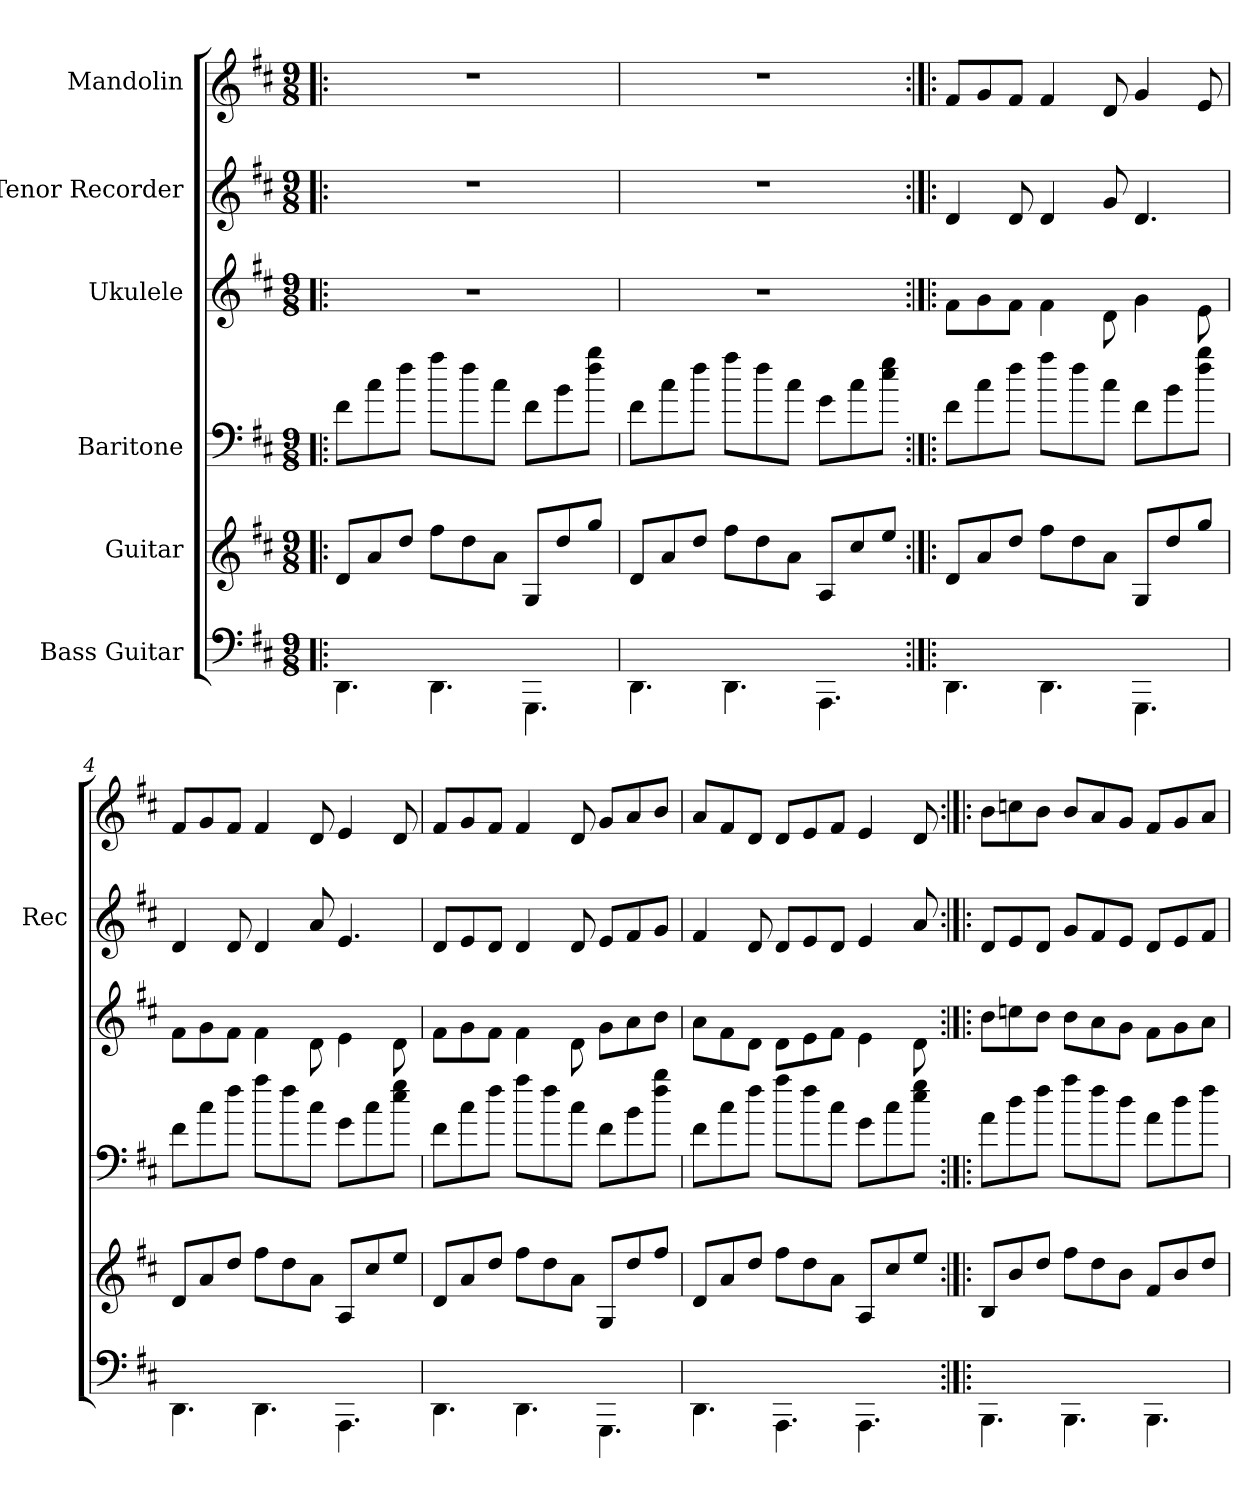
**kern	**kern	**kern	**kern	**kern	**kern
*part6	*part5	*part4	*part3	*part2	*part1
*staff6	*staff5	*staff4	*staff3	*staff2	*staff1
*I"Bass Guitar	*I"Guitar	*I"Baritone	*I"Ukulele	*I"Tenor Recorder	*I"Mandolin
*	*	*	*	*I'Rec	*
*stria4	*	*stria4	*stria4	*	*
*	*clefG2	*	*	*clefG2	*clefG2
*	*ITrd7c12	*ITrd7c12	*	*	*
*k[f#c#]	*k[f#c#]	*k[f#c#]	*k[f#c#]	*k[f#c#]	*k[f#c#]
*D:	*D:	*D:	*D:	*D:	*D:
*M9/8	*M9/8	*M9/8	*M9/8	*M9/8	*M9/8
*MM150	*MM150	*MM150	*MM150	*MM150	*MM150
=1!|:	=1!|:	=1!|:	=1!|:	=1!|:	=1!|:
*^	*	*	*	*	*
1ryy	4.DD\	8Di/L	8Di\L	8%9r	8%9r	8%9r
.	.	8Ai/	8Ai\	.	.	.
.	.	8di/J	8di\J	.	.	.
.	4.DD\	8f#i\L	8f#i\L	.	.	.
.	.	8di\	8di\	.	.	.
.	.	8Ai\J	8Ai\J	.	.	.
.	4.GGG\	8GGi/L	8Di\L	.	.	.
.	.	8di/	8Gi\	.	.	.
8ryy	.	8gi/J	8di\ 8gi\J	.	.	.
*v	*v	*	*	*	*	*
=2	=2	=2	=2	=2	=2
4.DD\	8Di/L	8Di\L	8%9r	8%9r	8%9r
.	8Ai/	8Ai\	.	.	.
.	8di/J	8di\J	.	.	.
4.DD\	8f#i\L	8f#i\L	.	.	.
.	8di\	8di\	.	.	.
.	8Ai\J	8Ai\J	.	.	.
4.AAA\	8AAi/L	8Ei\L	.	.	.
.	8c#i/	8Ai\	.	.	.
.	8ei/J	8c#i\ 8ei\J	.	.	.
!!LO:LB:g=z
=3:|!|:	=3:|!|:	=3:|!|:	=3:|!|:	=3:|!|:	=3:|!|:
4.DD\	8Di/L	8Di\L	8f#j\L	4dZ/	8f#V/L
.	8Ai/	8Ai\	8gj\	.	8gV/
.	8di/J	8di\J	8f#j\J	8dZ/	8f#V/J
4.DD\	8f#i\L	8f#i\L	4f#j\	4dZ/	4f#V/
.	8di\	8di\	.	.	.
.	8Ai\J	8Ai\J	8dj\	8gZ/	8dV/
4.GGG\	8GGi/L	8Di\L	4gj\	4.dZ/	4gV/
.	8di/	8Gi\	.	.	.
.	8gi/J	8di\ 8gi\J	8ej\	.	8eV/
=4	=4	=4	=4	=4	=4
*^	*	*	*	*	*
1ryy	4.DD\	8Di/L	8Di\L	8f#j\L	4dZ/	8f#V/L
.	.	8Ai/	8Ai\	8gj\	.	8gV/
.	.	8di/J	8di\J	8f#j\J	8dZ/	8f#V/J
.	4.DD\	8f#i\L	8f#i\L	4f#j\	4dZ/	4f#V/
.	.	8di\	8di\	.	.	.
.	.	8Ai\J	8Ai\J	8dj\	8aZ/	8dV/
.	4.AAA\	8AAi/L	8Ei\L	4ej\	4.eZ/	4eV/
.	.	8c#i/	8Ai\	.	.	.
8ryy	.	8ei/J	8c#i\ 8ei\J	8dj\	.	8dV/
=5	=5	=5	=5	=5	=5	=5
1ryy	4.DD\	8Di/L	8Di\L	8f#j\L	8dZ/L	8f#V/L
.	.	8Ai/	8Ai\	8gj\	8eZ/	8gV/
.	.	8di/J	8di\J	8f#j\J	8dZ/J	8f#V/J
.	4.DD\	8f#i\L	8f#i\L	4f#j\	4dZ/	4f#V/
.	.	8di\	8di\	.	.	.
.	.	8Ai\J	8Ai\J	8dj\	8dZ/	8dV/
.	4.GGG\	8GGi/L	8Di\L	8gj\L	8eZ/L	8gV/L
.	.	8di/	8Gi\	8aj\	8f#Z/	8aV/
8ryy	.	8f#i/J	8di\ 8gi\J	8bj\J	8gZ/J	8bV/J
!!LO:PB:g=z
=6	=6	=6	=6	=6	=6	=6
1ryy	4.DD\	8Di/L	8Di\L	8aj\L	4f#Z/	8aV/L
.	.	8Ai/	8Ai\	8f#j\	.	8f#V/
.	.	8di/J	8di\J	8dj\J	8dZ/	8dV/J
.	4.AAA\	8f#i\L	8f#i\L	8dj\L	8dZ/L	8dV/L
.	.	8di\	8di\	8ej\	8eZ/	8eV/
.	.	8Ai\J	8Ai\J	8f#j\J	8dZ/J	8f#V/J
.	4.AAA\	8AAi/L	8Ei\L	4ej\	4eZ/	4eV/
.	.	8c#i/	8Ai\	.	.	.
8ryy	.	8ei/J	8c#i\ 8ei\J	8dj\	8aZ/	8dV/
=7:|!|:	=7:|!|:	=7:|!|:	=7:|!|:	=7:|!|:	=7:|!|:	=7:|!|:
1ryy	4.BBB\	8BBi/L	8F#i\L	8bj\L	8dZ/L	8bV\L
.	.	8Bi/	8Bi\	8ccj\	8e/	8ccnV\
.	.	8di/J	8di\J	8bj\J	8dZ/J	8bV\J
.	4.BBB\	8f#i\L	8f#i\L	8bj\L	8gZ/L	8bV/L
.	.	8di\	8di\	8aj\	8f#Z/	8aV/
.	.	8Bi\J	8Bi\J	8gj\J	8eZ/J	8gV/J
.	4.BBB\	8F#i/L	8F#i\L	8f#j\L	8dZ/L	8f#V/L
.	.	8Bi/	8Bi\	8gj\	8eZ/	8gV/
8ryy	.	8di/J	8di\J	8aj\J	8f#Z/J	8aV/J
*v	*v	*	*	*	*	*
=	=	=	=	=	=
*-	*-	*-	*-	*-	*-
